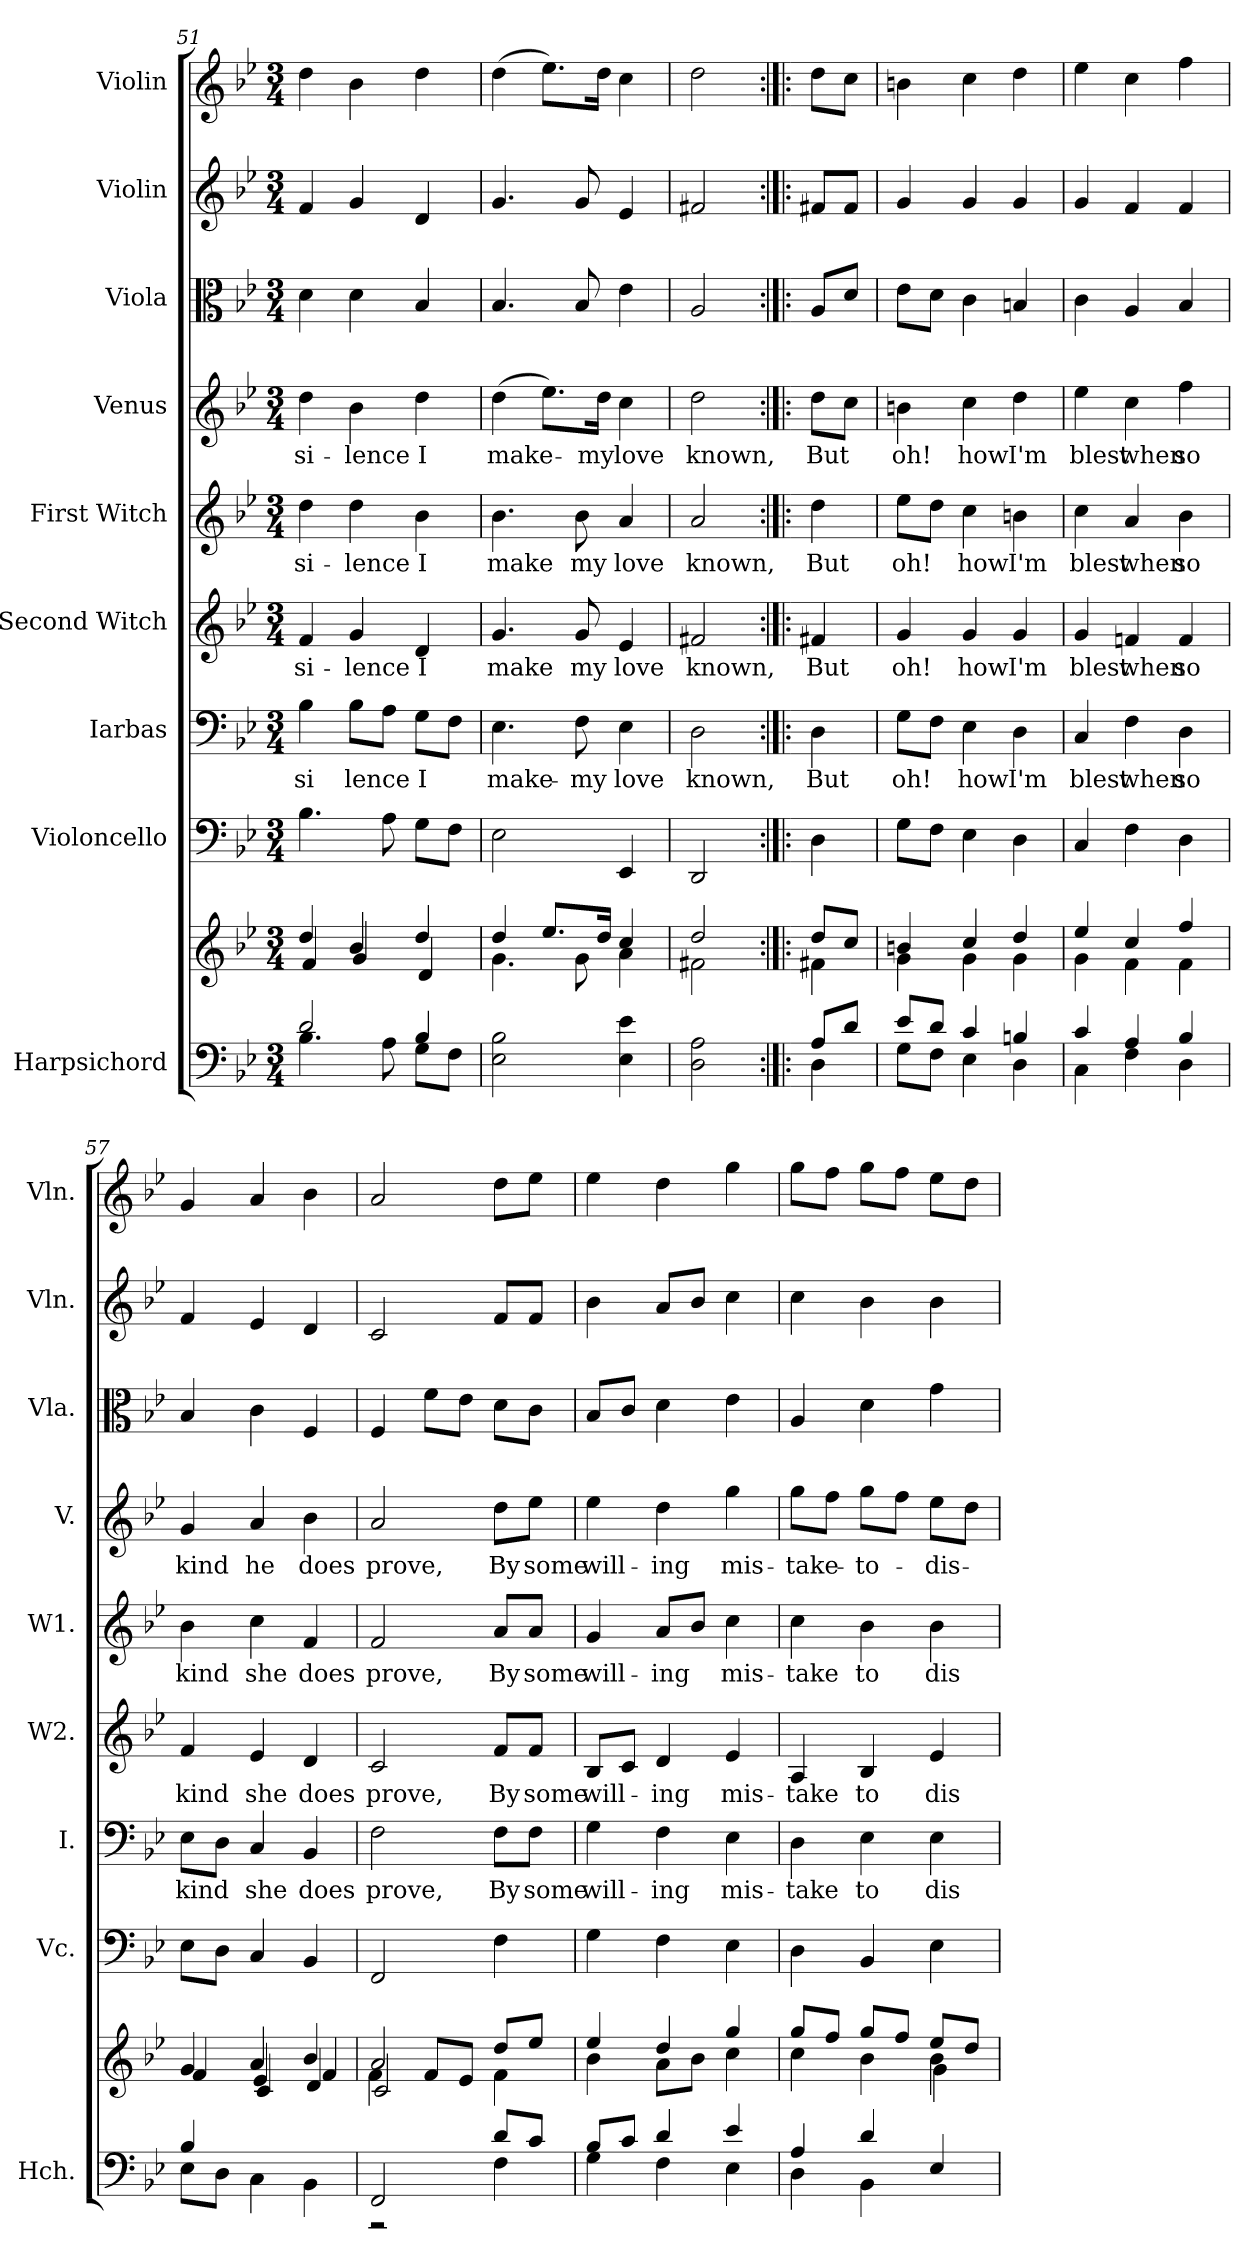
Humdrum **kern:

**kern	**kern	**kern	**kern	**text	**kern	**text	**kern	**text	**kern	**text	**kern	**kern	**kern
*part9	*part9	*part8	*part7	*part7	*part6	*part6	*part5	*part5	*part4	*part4	*part3	*part2	*part1
*staff10	*staff9	*staff8	*staff7	*staff7	*staff6	*staff6	*staff5	*staff5	*staff4	*staff4	*staff3	*staff2	*staff1
*I"Harpsichord	*	*I"Violoncello	*I"Iarbas	*	*I"Second Witch	*	*I"First Witch	*	*I"Venus	*	*I"Viola	*I"Violin	*I"Violin
*I'Hch.	*	*I'Vc.	*I'I.	*	*I'W2.	*	*I'W1.	*	*I'V.	*	*I'Vla.	*I'Vln.	*I'Vln.
!!LO:PB:g=z
*clefF4	*clefG2	*clefF4	*clefF4	*	*clefG2	*	*clefG2	*	*clefG2	*	*clefC3	*clefG2	*clefG2
*k[b-e-]	*k[b-e-]	*k[b-e-]	*k[b-e-]	*	*k[b-e-]	*	*k[b-e-]	*	*k[b-e-]	*	*k[b-e-]	*k[b-e-]	*k[b-e-]
*M3/4	*M3/4	*M3/4	*M3/4	*	*M3/4	*	*M3/4	*	*M3/4	*	*M3/4	*M3/4	*M3/4
=51	=51	=51	=51	=51	=51	=51	=51	=51	=51	=51	=51	=51	=51
*^	*^	*	*	*	*	*	*	*	*	*	*	*	*
!	!	!	!	!	!	!LO:LY:b	!	!LO:LY:b	!	!LO:LY:b	!	!LO:LY:b	!	!	!
2d/	4.B-\	4dd/	4f/	4.B-\	4B-\	si	4f/	si-	4dd\	si-	4dd\	si-	4d\	4f/	4dd\
!	!	!	!	!	!	!LO:LY:b	!	!LO:LY:b	!	!LO:LY:b	!	!LO:LY:b	!	!	!
.	.	4b-/	4g/	.	8B-\L	lence	4g/	-lence	4dd\	-lence	4b-\	-lence	4d\	4g/	4b-\
.	8A\	.	.	8A\	8A\J	.	.	.	.	.	.	.	.	.	.
!	!	!	!	!	!	!LO:LY:b	!	!LO:LY:b	!	!LO:LY:b	!	!LO:LY:b	!	!	!
4B-/	8G\L	4dd/	4d/	8G\L	8G\L	I	4d/	I	4b-\	I	4dd\	I	4B-/	4d/	4dd\
.	8F\J	.	.	8F\J	8F\J	.	.	.	.	.	.	.	.	.	.
=52	=52	=52	=52	=52	=52	=52	=52	=52	=52	=52	=52	=52	=52	=52	=52
!	!	!	!	!	!	!LO:LY:b	!	!LO:LY:b	!	!LO:LY:b	!	!LO:LY:b	!	!	!
*v	*v	*	*	*	*	*	*	*	*	*	*	*	*	*	*
2E-\ 2B-\	4dd/	4.g\	2E-\	4.E-\	make-	4.g/	make	4.b-\	make	(4dd\	make-	4.B-/	4.g/	(4dd\
.	8.ee-/L	.	.	.	.	.	.	.	.	8.ee-\L)	.	.	.	8.ee-\L)
!	!	!	!	!	!LO:LY:b	!	!LO:LY:b	!	!LO:LY:b	!	!	!	!	!
.	.	8g\	.	8F\	-my	8g/	my	8b-\	my	.	.	8B-/	8g/	.
!	!	!	!	!	!	!	!	!	!	!	!LO:LY:b	!	!	!
.	16dd/Jk	.	.	.	.	.	.	.	.	16dd\Jk	my	.	.	16dd\Jk
!	!	!	!	!	!LO:LY:b	!	!LO:LY:b	!	!LO:LY:b	!	!LO:LY:b	!	!	!
4E-\ 4e-\	4cc/	4a\	4EE-/	4E-\	love	4e-/	love	4a/	love	4cc\	love	4e-\	4e-/	4cc\
=53	=53	=53	=53	=53	=53	=53	=53	=53	=53	=53	=53	=53	=53	=53
!	!	!	!	!	!LO:LY:b	!	!LO:LY:b	!	!LO:LY:b	!	!LO:LY:b	!	!	!
2D\ 2A\	2dd/	2f#X\	2DD/	2D\	known,	2f#X/	known,	2a/	known,	2dd\	known,	2A/	2f#X/	2dd\
=54:|!|:	=54:|!|:	=54:|!|:	=54:|!|:	=54:|!|:	=54:|!|:	=54:|!|:	=54:|!|:	=54:|!|:	=54:|!|:	=54:|!|:	=54:|!|:	=54:|!|:	=54:|!|:	=54:|!|:
*^	*	*	*	*	*	*	*	*	*	*	*	*	*	*
!	!	!	!	!	!	!LO:LY:b	!	!LO:LY:b	!	!LO:LY:b	!	!LO:LY:b	!	!	!
8A/L	4D\	8dd/L	4f#X\	4D\	4D\	But	4f#X/	But	4dd\	But	8dd\L	But	8A/L	8f#X/L	8dd\L
8d/J	.	8cc/J	.	.	.	.	.	.	.	.	8cc\J	.	8d/J	8f#/J	8cc\J
=55	=55	=55	=55	=55	=55	=55	=55	=55	=55	=55	=55	=55	=55	=55	=55
!	!	!	!	!	!	!LO:LY:b	!	!LO:LY:b	!	!LO:LY:b	!	!LO:LY:b	!	!	!
8e-/L	8G\L	4bn/	4g\	8G\L	8G\L	oh!	4g/	oh!	8ee-\L	-oh!	4bn\	oh!	8e-\L	4g/	4bn\
8d/J	8F\J	.	.	8F\J	8F\J	.	.	.	8dd\J	.	.	.	8d\J	.	.
!	!	!	!	!	!	!LO:LY:b	!	!LO:LY:b	!	!LO:LY:b	!	!LO:LY:b	!	!	!
4c/	4E-\	4cc/	4g\	4E-\	4E-\	how	4g/	how	4cc\	how	4cc\	how	4c\	4g/	4cc\
!	!	!	!	!	!	!LO:LY:b	!	!LO:LY:b	!	!LO:LY:b	!	!LO:LY:b	!	!	!
4Bn/	4D\	4dd/	4g\	4D\	4D\	I'm	4g/	I'm	4bn\	I'm	4dd\	I'm	4Bn/	4g/	4dd\
=56	=56	=56	=56	=56	=56	=56	=56	=56	=56	=56	=56	=56	=56	=56	=56
!	!	!	!	!	!	!LO:LY:b	!	!LO:LY:b	!	!LO:LY:b	!	!LO:LY:b	!	!	!
4c/	4C\	4ee-/	4g\	4C/	4C/	blest	4g/	blest	4cc\	blest	4ee-\	blest	4c\	4g/	4ee-\
!	!	!	!	!	!	!LO:LY:b	!	!LO:LY:b	!	!LO:LY:b	!	!LO:LY:b	!	!	!
4A/	4F\	4cc/	4f\	4F\	4F\	when	4fn/	when	4a/	when	4cc\	when	4A/	4f/	4cc\
!	!	!	!	!	!	!LO:LY:b	!	!LO:LY:b	!	!LO:LY:b	!	!LO:LY:b	!	!	!
4B-/	4D\	4ff/	4f\	4D\	4D\	so	4f/	so	4b-\	so	4ff\	so	4B-/	4f/	4ff\
=57	=57	=57	=57	=57	=57	=57	=57	=57	=57	=57	=57	=57	=57	=57	=57
*	*	*	*^	*	*	*	*	*	*	*	*	*	*	*	*
!	!	!	!	!	!	!	!LO:LY:b	!	!LO:LY:b	!	!LO:LY:b	!	!LO:LY:b	!	!	!
8E-\L	4B-/	4g/	4f/	4ryy	8E-\L	8E-\L	kind	4f/	kind	4b-\	kind	4g/	kind	4B-/	4f/	4g/
8D\J	.	.	.	.	8D\J	8D\J	.	.	.	.	.	.	.	.	.	.
!	!	!	!	!	!	!	!LO:LY:b	!	!LO:LY:b	!	!LO:LY:b	!	!LO:LY:b	!	!	!
4C\	2ryy	4a/	4e-/	4c/	4C/	4C/	she	4e-/	she	4cc\	she	4a/	he	4c\	4e-/	4a/
!	!	!	!	!	!	!	!LO:LY:b	!	!LO:LY:b	!	!LO:LY:b	!	!LO:LY:b	!	!	!
4BB-\	.	4b-/	4d/	4f/	4BB-/	4BB-/	does	4d/	does	4f/	does	4b-\	does	4F/	4d/	4b-\
!!LO:PB:g=z
=58	=58	=58	=58	=58	=58	=58	=58	=58	=58	=58	=58	=58	=58	=58	=58	=58
!	!	!	!	!	!	!	!LO:LY:b	!	!LO:LY:b	!	!LO:LY:b	!	!LO:LY:b	!	!	!
2FF/	2r	2a/	2c/	4f\	2FF/	2F\	prove,	2c/	prove,	2f/	prove,	2a/	prove,	4F/	2c/	2a/
.	.	.	.	8f/L	.	.	.	.	.	.	.	.	.	8f\L	.	.
.	.	.	.	8e-/J	.	.	.	.	.	.	.	.	.	8e-\J	.	.
!	!	!	!	!	!	!	!LO:LY:b	!	!LO:LY:b	!	!LO:LY:b	!	!LO:LY:b	!	!	!
4F\	8d/L	8dd/L	4f\	4ryy	4F\	8F\L	By	8f/L	By	8a/L	By	8dd\L	By	8d\L	8f/L	8dd\L
!	!	!	!	!	!	!	!LO:LY:b	!	!LO:LY:b	!	!LO:LY:b	!	!LO:LY:b	!	!	!
.	8c/J	8ee-/J	.	.	.	8F\J	some	8f/J	some	8a/J	some	8ee-\J	some	8c\J	8f/J	8ee-\J
*	*	*	*v	*v	*	*	*	*	*	*	*	*	*	*	*	*
=59	=59	=59	=59	=59	=59	=59	=59	=59	=59	=59	=59	=59	=59	=59	=59
!	!	!	!	!	!	!LO:LY:b	!	!LO:LY:b	!	!LO:LY:b	!	!LO:LY:b	!	!	!
8B-/L	4G\	4ee-/	4b-\	4G\	4G\	will-	8B-/L	will-	4g/	will-	4ee-\	will-	8B-/L	4b-\	4ee-\
8c/J	.	.	.	.	.	.	8c/J	.	.	.	.	.	8c/J	.	.
!	!	!	!	!	!	!LO:LY:b	!	!LO:LY:b	!	!LO:LY:b	!	!LO:LY:b	!	!	!
4d/	4F\	4dd/	8a\L	4F\	4F\	-ing	4d/	-ing	8a/L	-ing	4dd\	-ing	4d\	8a/L	4dd\
.	.	.	8b-\J	.	.	.	.	.	8b-/J	.	.	.	.	8b-/J	.
!	!	!	!	!	!	!LO:LY:b	!	!LO:LY:b	!	!LO:LY:b	!	!LO:LY:b	!	!	!
4e-/	4E-\	4gg/	4cc\	4E-\	4E-\	mis-	4e-/	mis-	4cc\	-mis-	4gg\	mis-	4e-\	4cc\	4gg\
=60	=60	=60	=60	=60	=60	=60	=60	=60	=60	=60	=60	=60	=60	=60	=60
*	*	*	*^	*	*	*	*	*	*	*	*	*	*	*	*
!	!	!	!	!	!	!	!LO:LY:b	!	!LO:LY:b	!	!LO:LY:b	!	!LO:LY:b	!	!	!
4D\	4A/	8gg/L	4cc\	2ryy	4D\	4D\	-take	4A/	-take	4cc\	-take	8gg\L	-take-	4A/	4cc\	8gg\L
.	.	8ff/J	.	.	.	.	.	.	.	.	.	8ff\J	.	.	.	8ff\J
!	!	!	!	!	!	!	!LO:LY:b	!	!LO:LY:b	!	!LO:LY:b	!	!LO:LY:b	!	!	!
4BB-\	4d/	8gg/L	4b-\	.	4BB-/	4E-\	to	4B-/	to	4b-\	to	8gg\L	to-	4d\	4b-\	8gg\L
.	.	8ff/J	.	.	.	.	.	.	.	.	.	8ff\J	.	.	.	8ff\J
!	!	!	!	!	!	!	!LO:LY:b	!	!LO:LY:b	!	!LO:LY:b	!	!LO:LY:b	!	!	!
4E-/	4ryy	8ee-/L	4b-\	4g\	4E-\	4E-\	dis-	4e-/	dis-	4b-\	dis-	8ee-\L	dis-	4g\	4b-\	8ee-\L
.	.	8dd/J	.	.	.	.	.	.	.	.	.	8dd\J	.	.	.	8dd\J
*v	*v	*	*	*	*	*	*	*	*	*	*	*	*	*	*	*
*	*v	*v	*v	*	*	*	*	*	*	*	*	*	*	*	*
=	=	=	=	=	=	=	=	=	=	=	=	=	=
*-	*-	*-	*-	*-	*-	*-	*-	*-	*-	*-	*-	*-	*-
